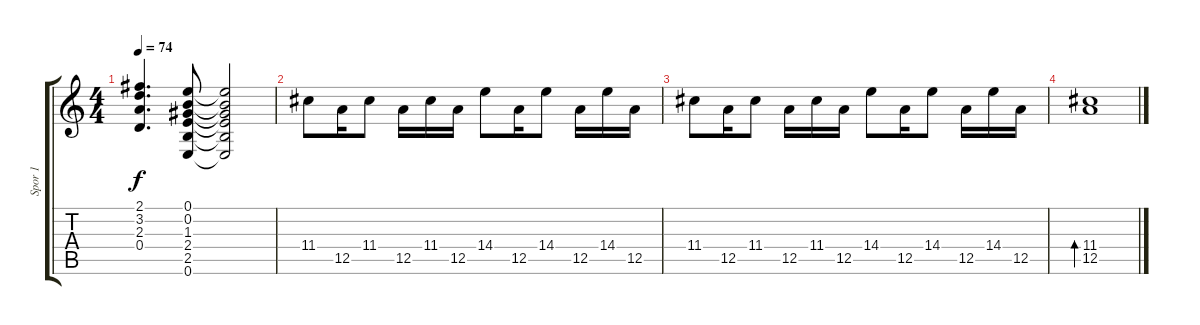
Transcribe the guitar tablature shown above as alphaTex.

\track ("Spor 1" "Spor 1") {instrument electricguitarjazz}
\staff {score tabs}
\tuning (E4 B3 G3 D3 A2 E2) {hide}
\ts (4 4)
\tempo 74
\clef g2
\ks c
(2.1 3.2 2.3 0.4).4{d dy f} (0.1 0.2 1.3 2.4 2.5 0.6).8 (0.1{t} 0.2{t} 1.3{t} 2.4{t} 2.5{t} 0.6{t}).2 |
11.4.8{instrument electricguitarjazz} 12.5.16 11.4.8 12.5.16 11.4.16 12.5.16 14.4.8 12.5.16 14.4.8 12.5.16 14.4.16 12.5.16 |
11.4.8 12.5.16 11.4.8 12.5.16 11.4.16 12.5.16 14.4.8 12.5.16 14.4.8 12.5.16 14.4.16 12.5.16 |
(11.4 12.5).1{bd 240}
